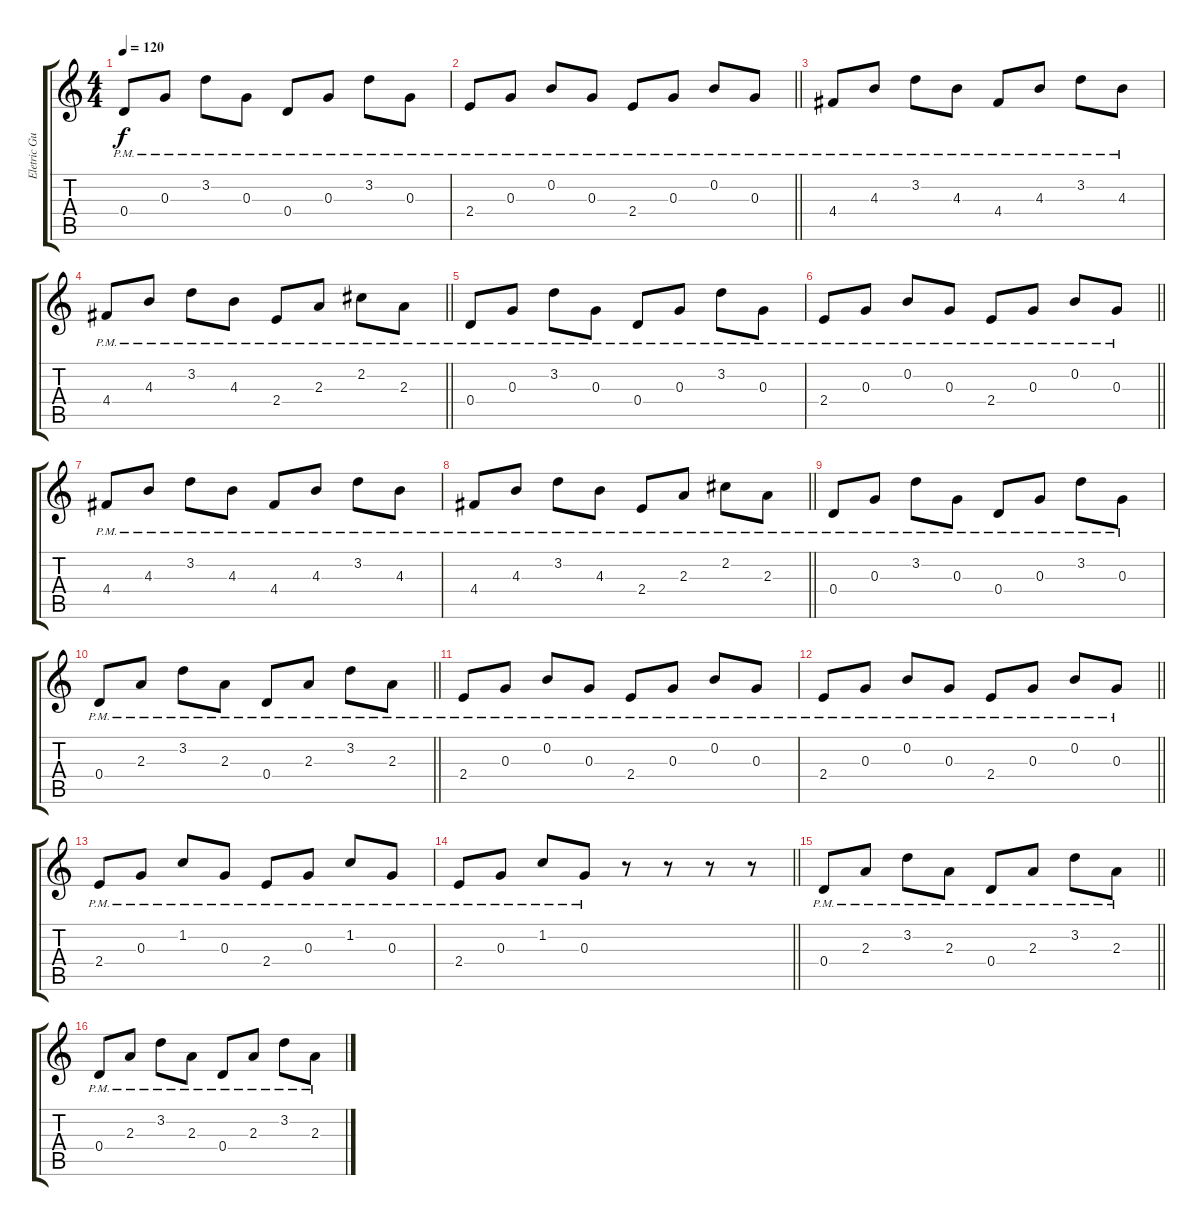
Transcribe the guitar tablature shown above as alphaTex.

\track ("Eletric Guitar Clean" "Eletric Gu") {instrument electricguitarclean}
\staff {score tabs}
\tuning (E4 B3 G3 D3 A2 E2) {hide}
\ts (4 4)
\tempo 120
\clef g2
\ks c
0.4{pm}.8{dy f} 0.3{pm}.8 3.2{pm}.8 0.3{pm}.8 0.4{pm}.8 0.3{pm}.8 3.2{pm}.8 0.3{pm}.8 |
\barLineRight lightlight
2.4{pm}.8 0.3{pm}.8 0.2{pm}.8 0.3{pm}.8 2.4{pm}.8 0.3{pm}.8 0.2{pm}.8 0.3{pm}.8 |
4.4{pm}.8 4.3{pm}.8 3.2{pm}.8 4.3{pm}.8 4.4{pm}.8 4.3{pm}.8 3.2{pm}.8 4.3{pm}.8 |
\barLineRight lightlight
4.4{pm}.8 4.3{pm}.8 3.2{pm}.8 4.3{pm}.8 2.4{pm}.8 2.3{pm}.8 2.2{pm}.8 2.3{pm}.8 |
0.4{pm}.8 0.3{pm}.8 3.2{pm}.8 0.3{pm}.8 0.4{pm}.8 0.3{pm}.8 3.2{pm}.8 0.3{pm}.8 |
\barLineRight lightlight
2.4{pm}.8 0.3{pm}.8 0.2{pm}.8 0.3{pm}.8 2.4{pm}.8 0.3{pm}.8 0.2{pm}.8 0.3{pm}.8 |
4.4{pm}.8 4.3{pm}.8 3.2{pm}.8 4.3{pm}.8 4.4{pm}.8 4.3{pm}.8 3.2{pm}.8 4.3{pm}.8 |
\barLineRight lightlight
4.4{pm}.8 4.3{pm}.8 3.2{pm}.8 4.3{pm}.8 2.4{pm}.8 2.3{pm}.8 2.2{pm}.8 2.3{pm}.8 |
0.4{pm}.8 0.3{pm}.8 3.2{pm}.8 0.3{pm}.8 0.4{pm}.8 0.3{pm}.8 3.2{pm}.8 0.3{pm}.8 |
\barLineRight lightlight
0.4{pm}.8 2.3{pm}.8 3.2{pm}.8 2.3{pm}.8 0.4{pm}.8 2.3{pm}.8 3.2{pm}.8 2.3{pm}.8 |
2.4{pm}.8 0.3{pm}.8 0.2{pm}.8 0.3{pm}.8 2.4{pm}.8 0.3{pm}.8 0.2{pm}.8 0.3{pm}.8 |
\barLineRight lightlight
2.4{pm}.8 0.3{pm}.8 0.2{pm}.8 0.3{pm}.8 2.4{pm}.8 0.3{pm}.8 0.2{pm}.8 0.3{pm}.8 |
2.4{pm}.8 0.3{pm}.8 1.2{pm}.8 0.3{pm}.8 2.4{pm}.8 0.3{pm}.8 1.2{pm}.8 0.3{pm}.8 |
\barLineRight lightlight
2.4{pm}.8 0.3{pm}.8 1.2{pm}.8 0.3{pm}.8 r.8 r.8 r.8 r.8 |
\barLineRight lightlight
0.4{pm}.8 2.3{pm}.8 3.2{pm}.8 2.3{pm}.8 0.4{pm}.8 2.3{pm}.8 3.2{pm}.8 2.3{pm}.8 |
0.4{pm}.8 2.3{pm}.8 3.2{pm}.8 2.3{pm}.8 0.4{pm}.8 2.3{pm}.8 3.2{pm}.8 2.3{pm}.8
